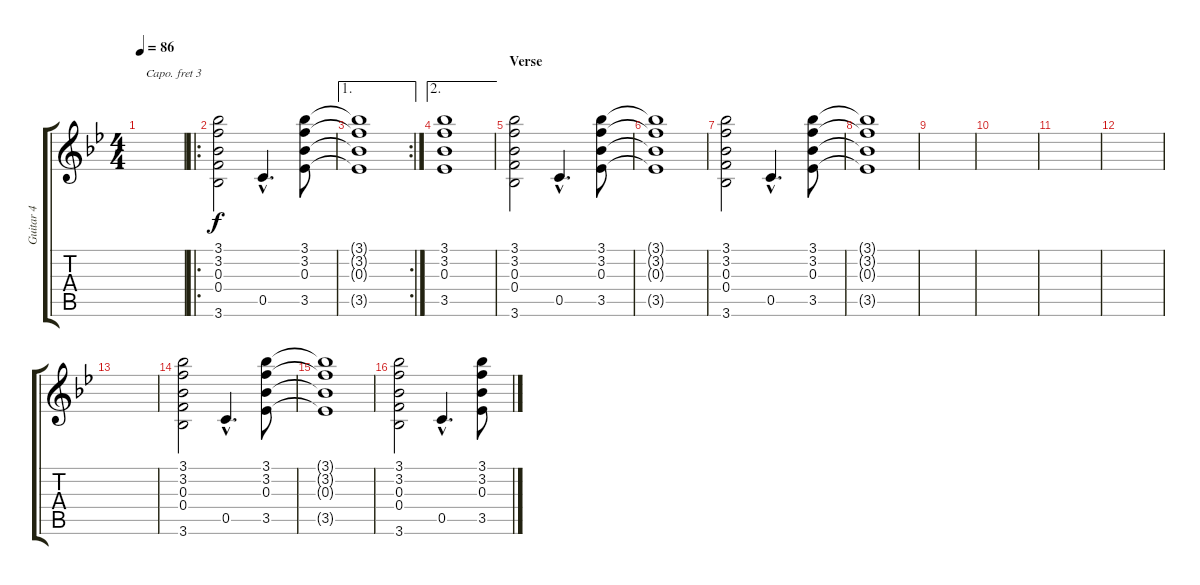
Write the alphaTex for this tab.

\track ("Guitar 4" "Guitar 4") {instrument electricguitarjazz}
\staff {score tabs}
\capo 3
\tuning (E4 B3 G3 D3 A2 E2) {hide}
\ts (4 4)
\tempo 86
\clef g2
\ks bb
|
\ro
(3.1 3.2 0.3 0.4 3.6).2 0.5{hac}.4{d} (3.1 3.2 0.3 3.5).8 |
\ae 1
\rc 2
(3.1{t} 3.2{t} 0.3{t} 3.5{t}).1 |
\ae 2
(3.1 3.2 0.3 3.5).1 |
\section ("" "Verse")
(3.1 3.2 0.3 0.4 3.6).2 0.5{hac}.4{d} (3.1 3.2 0.3 3.5).8 |
(3.1{t} 3.2{t} 0.3{t} 3.5{t}).1 |
(3.1 3.2 0.3 0.4 3.6).2 0.5{hac}.4{d} (3.1 3.2 0.3 3.5).8 |
(3.1{t} 3.2{t} 0.3{t} 3.5{t}).1 |
|
|
|
|
|
(3.1 3.2 0.3 0.4 3.6).2 0.5{hac}.4{d} (3.1 3.2 0.3 3.5).8 |
(3.1{t} 3.2{t} 0.3{t} 3.5{t}).1 |
(3.1 3.2 0.3 0.4 3.6).2 0.5{hac}.4{d} (3.1 3.2 0.3 3.5).8
